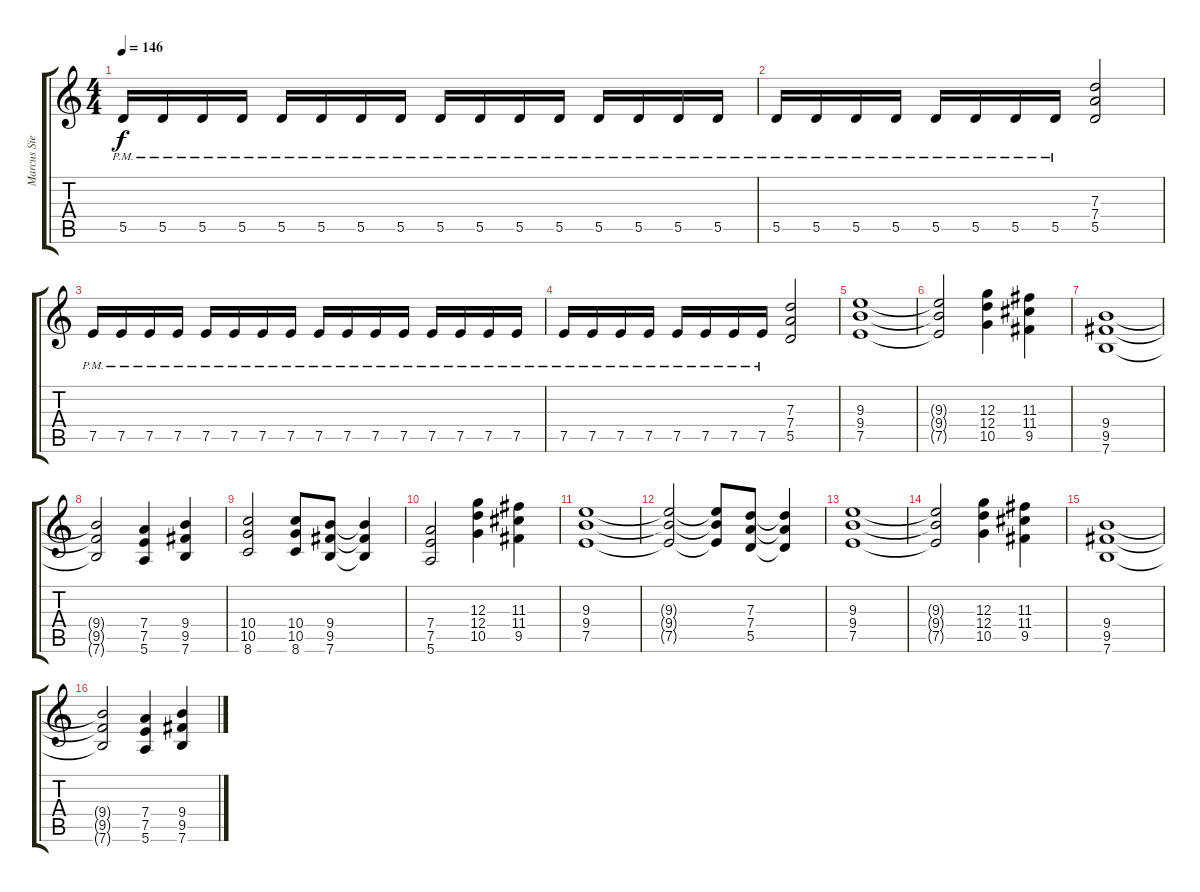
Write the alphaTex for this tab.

\track ("Marcus Siepen" "Marcus Sie") {instrument distortionguitar}
\staff {score tabs}
\tuning (E4 B3 G3 D3 A2 E2) {hide}
\ts (4 4)
\tempo 146
\clef g2
\ks c
5.5{pm}.16{dy f} 5.5{pm}.16 5.5{pm}.16 5.5{pm}.16 5.5{pm}.16 5.5{pm}.16 5.5{pm}.16 5.5{pm}.16 5.5{pm}.16 5.5{pm}.16 5.5{pm}.16 5.5{pm}.16 5.5{pm}.16 5.5{pm}.16 5.5{pm}.16 5.5{pm}.16 |
5.5{pm}.16 5.5{pm}.16 5.5{pm}.16 5.5{pm}.16 5.5{pm}.16 5.5{pm}.16 5.5{pm}.16 5.5{pm}.16 (7.3 7.4 5.5).2 |
7.5{pm}.16 7.5{pm}.16 7.5{pm}.16 7.5{pm}.16 7.5{pm}.16 7.5{pm}.16 7.5{pm}.16 7.5{pm}.16 7.5{pm}.16 7.5{pm}.16 7.5{pm}.16 7.5{pm}.16 7.5{pm}.16 7.5{pm}.16 7.5{pm}.16 7.5{pm}.16 |
7.5{pm}.16 7.5{pm}.16 7.5{pm}.16 7.5{pm}.16 7.5{pm}.16 7.5{pm}.16 7.5{pm}.16 7.5{pm}.16 (7.3 7.4 5.5).2 |
(9.3 9.4 7.5).1 |
(9.3{t} 9.4{t} 7.5{t}).2 (12.3 12.4 10.5).4 (11.3 11.4 9.5).4 |
(9.4 9.5 7.6).1 |
(9.4{t} 9.5{t} 7.6{t}).2 (7.4 7.5 5.6).4 (9.4 9.5 7.6).4 |
(10.4 10.5 8.6).2 (10.4 10.5 8.6).8 (9.4 9.5 7.6).8 (9.4{t} 9.5{t} 7.6{t}).4 |
(7.4 7.5 5.6).2 (12.3 12.4 10.5).4 (11.3 11.4 9.5).4 |
(9.3 9.4 7.5).1 |
(9.3{t} 9.4{t} 7.5{t}).2 (9.3{t} 9.4{t} 7.5{t}).8 (7.3 7.4 5.5).8 (7.3{t} 7.4{t} 5.5{t}).4 |
(9.3 9.4 7.5).1 |
(9.3{t} 9.4{t} 7.5{t}).2 (12.3 12.4 10.5).4 (11.3 11.4 9.5).4 |
(9.4 9.5 7.6).1 |
(9.4{t} 9.5{t} 7.6{t}).2 (7.4 7.5 5.6).4 (9.4 9.5 7.6).4
